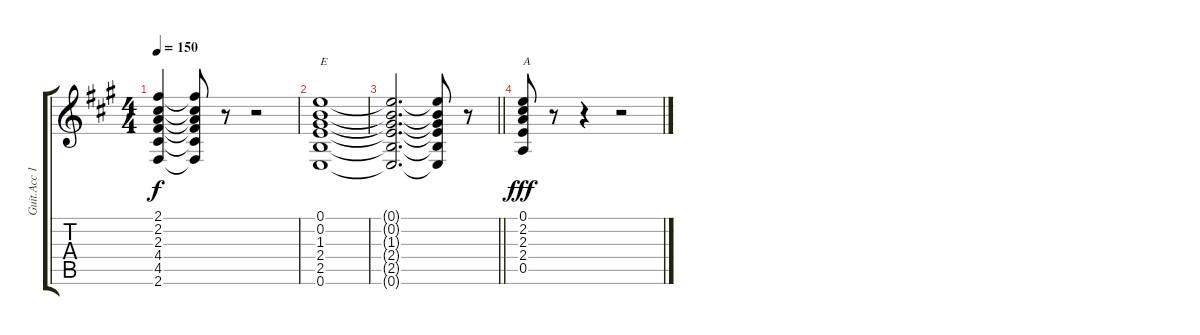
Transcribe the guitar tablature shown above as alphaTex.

\track ("Guit.Acc 1" "Guit.Acc 1") {instrument distortionguitar}
\staff {score tabs}
\tuning (E4 B3 G3 D3 A2 E2) {hide}
\ts (4 4)
\tempo 150
\clef g2
\ks a
(2.1{t} 2.2{t} 2.3{t} 4.4{t} 4.5{t} 2.6{t}).4{dy f} (2.1{t} 2.2{t} 2.3{t} 4.4{t} 4.5{t} 2.6{t}).8 r.8 r.2{volume 11} |
(0.1 0.2 1.3 2.4 2.5 0.6).1{txt "E" volume 0} |
\barLineRight lightlight
(0.1{t} 0.2{t} 1.3{t} 2.4{t} 2.5{t} 0.6{t}).2{d} (0.1{t} 0.2{t} 1.3{t} 2.4{t} 2.5{t} 0.6{t}).8 r.8 |
(0.1 2.2 2.3 2.4 0.5).8{txt "A" dy fff volume 11 instrument distortionguitar} r.8 r.4 r.2
